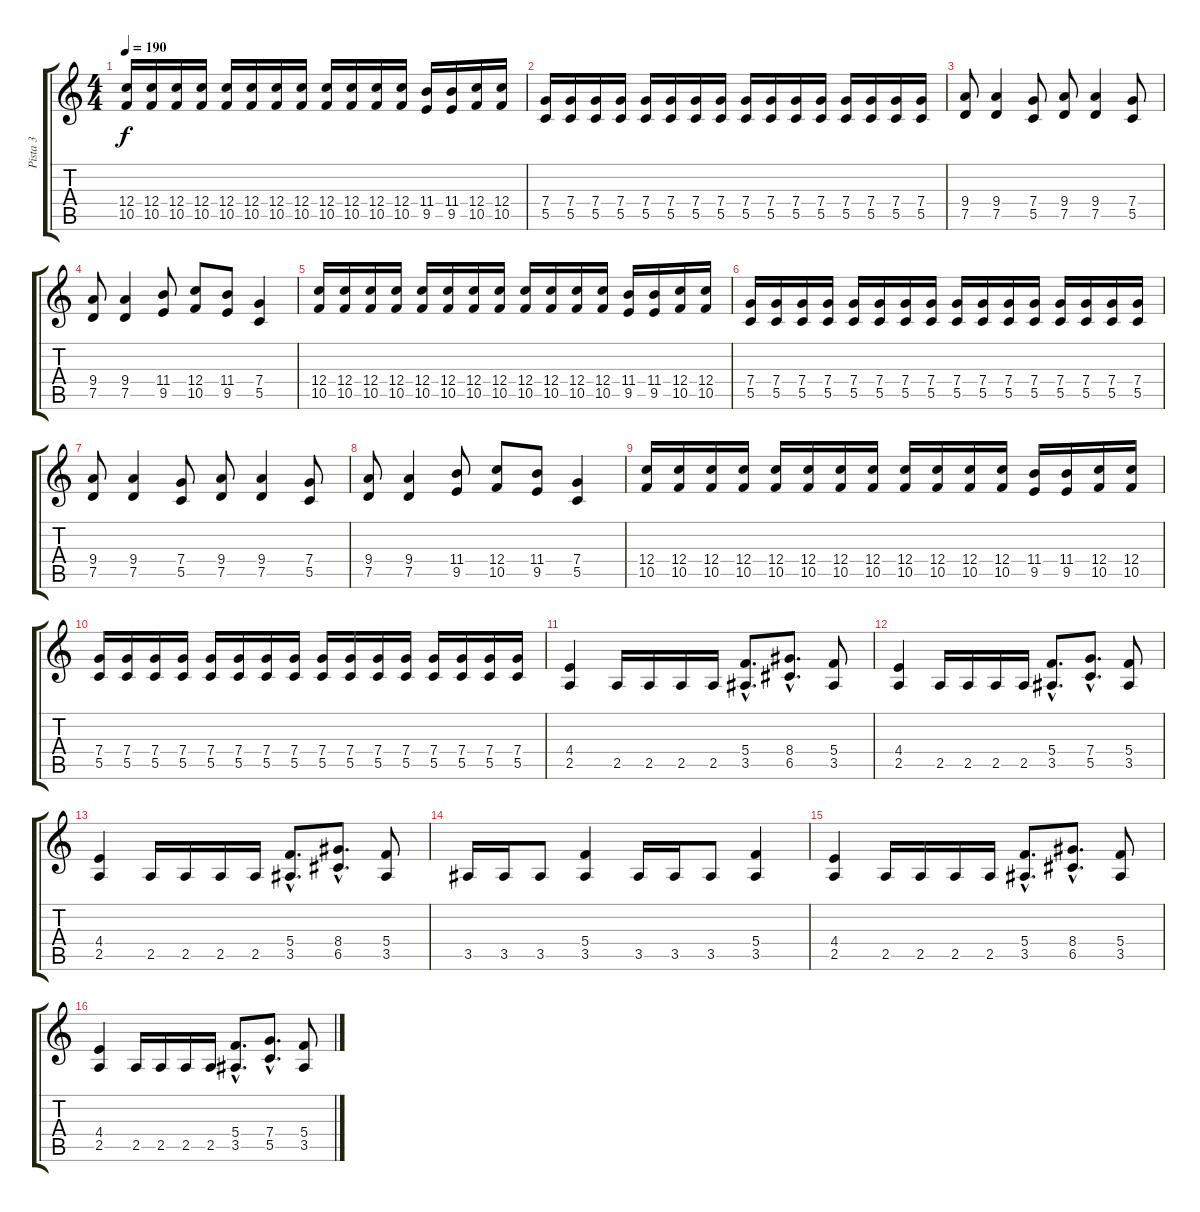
\track ("Pista 3" "Pista 3") {instrument overdrivenguitar}
\staff {score tabs}
\tuning (D4 A3 F3 C3 G2 D2) {hide}
\ts (4 4)
\tempo 190
\clef g2
\ks c
(12.4 10.5).16{dy f} (12.4 10.5).16 (12.4 10.5).16 (12.4 10.5).16 (12.4 10.5).16 (12.4 10.5).16 (12.4 10.5).16 (12.4 10.5).16 (12.4 10.5).16 (12.4 10.5).16 (12.4 10.5).16 (12.4 10.5).16 (11.4 9.5).16 (11.4 9.5).16 (12.4 10.5).16 (12.4 10.5).16 |
(7.4 5.5).16 (7.4 5.5).16 (7.4 5.5).16 (7.4 5.5).16 (7.4 5.5).16 (7.4 5.5).16 (7.4 5.5).16 (7.4 5.5).16 (7.4 5.5).16 (7.4 5.5).16 (7.4 5.5).16 (7.4 5.5).16 (7.4 5.5).16 (7.4 5.5).16 (7.4 5.5).16 (7.4 5.5).16 |
(9.4 7.5).8 (9.4 7.5).4 (7.4 5.5).8 (9.4 7.5).8 (9.4 7.5).4 (7.4 5.5).8 |
(9.4 7.5).8 (9.4 7.5).4 (11.4 9.5).8 (12.4 10.5).8 (11.4 9.5).8 (7.4 5.5).4 |
(12.4 10.5).16 (12.4 10.5).16 (12.4 10.5).16 (12.4 10.5).16 (12.4 10.5).16 (12.4 10.5).16 (12.4 10.5).16 (12.4 10.5).16 (12.4 10.5).16 (12.4 10.5).16 (12.4 10.5).16 (12.4 10.5).16 (11.4 9.5).16 (11.4 9.5).16 (12.4 10.5).16 (12.4 10.5).16 |
(7.4 5.5).16 (7.4 5.5).16 (7.4 5.5).16 (7.4 5.5).16 (7.4 5.5).16 (7.4 5.5).16 (7.4 5.5).16 (7.4 5.5).16 (7.4 5.5).16 (7.4 5.5).16 (7.4 5.5).16 (7.4 5.5).16 (7.4 5.5).16 (7.4 5.5).16 (7.4 5.5).16 (7.4 5.5).16 |
(9.4 7.5).8 (9.4 7.5).4 (7.4 5.5).8 (9.4 7.5).8 (9.4 7.5).4 (7.4 5.5).8 |
(9.4 7.5).8 (9.4 7.5).4 (11.4 9.5).8 (12.4 10.5).8 (11.4 9.5).8 (7.4 5.5).4 |
(12.4 10.5).16 (12.4 10.5).16 (12.4 10.5).16 (12.4 10.5).16 (12.4 10.5).16 (12.4 10.5).16 (12.4 10.5).16 (12.4 10.5).16 (12.4 10.5).16 (12.4 10.5).16 (12.4 10.5).16 (12.4 10.5).16 (11.4 9.5).16 (11.4 9.5).16 (12.4 10.5).16 (12.4 10.5).16 |
(7.4 5.5).16 (7.4 5.5).16 (7.4 5.5).16 (7.4 5.5).16 (7.4 5.5).16 (7.4 5.5).16 (7.4 5.5).16 (7.4 5.5).16 (7.4 5.5).16 (7.4 5.5).16 (7.4 5.5).16 (7.4 5.5).16 (7.4 5.5).16 (7.4 5.5).16 (7.4 5.5).16 (7.4 5.5).16 |
(4.4 2.5).4 2.5.16 2.5.16 2.5.16 2.5.16 (5.4{hac} 3.5{hac}).8{d} (8.4{hac} 6.5{hac}).8{d} (5.4 3.5).8 |
(4.4 2.5).4 2.5.16 2.5.16 2.5.16 2.5.16 (5.4{hac} 3.5{hac}).8{d} (7.4{hac} 5.5{hac}).8{d} (5.4 3.5).8 |
(4.4 2.5).4 2.5.16 2.5.16 2.5.16 2.5.16 (5.4{hac} 3.5{hac}).8{d} (8.4{hac} 6.5{hac}).8{d} (5.4 3.5).8 |
3.5.16 3.5.16 3.5.8 (5.4 3.5).4 3.5.16 3.5.16 3.5.8 (5.4 3.5).4 |
(4.4 2.5).4 2.5.16 2.5.16 2.5.16 2.5.16 (5.4{hac} 3.5{hac}).8{d} (8.4{hac} 6.5{hac}).8{d} (5.4 3.5).8 |
(4.4 2.5).4 2.5.16 2.5.16 2.5.16 2.5.16 (5.4{hac} 3.5{hac}).8{d} (7.4{hac} 5.5{hac}).8{d} (5.4 3.5).8
